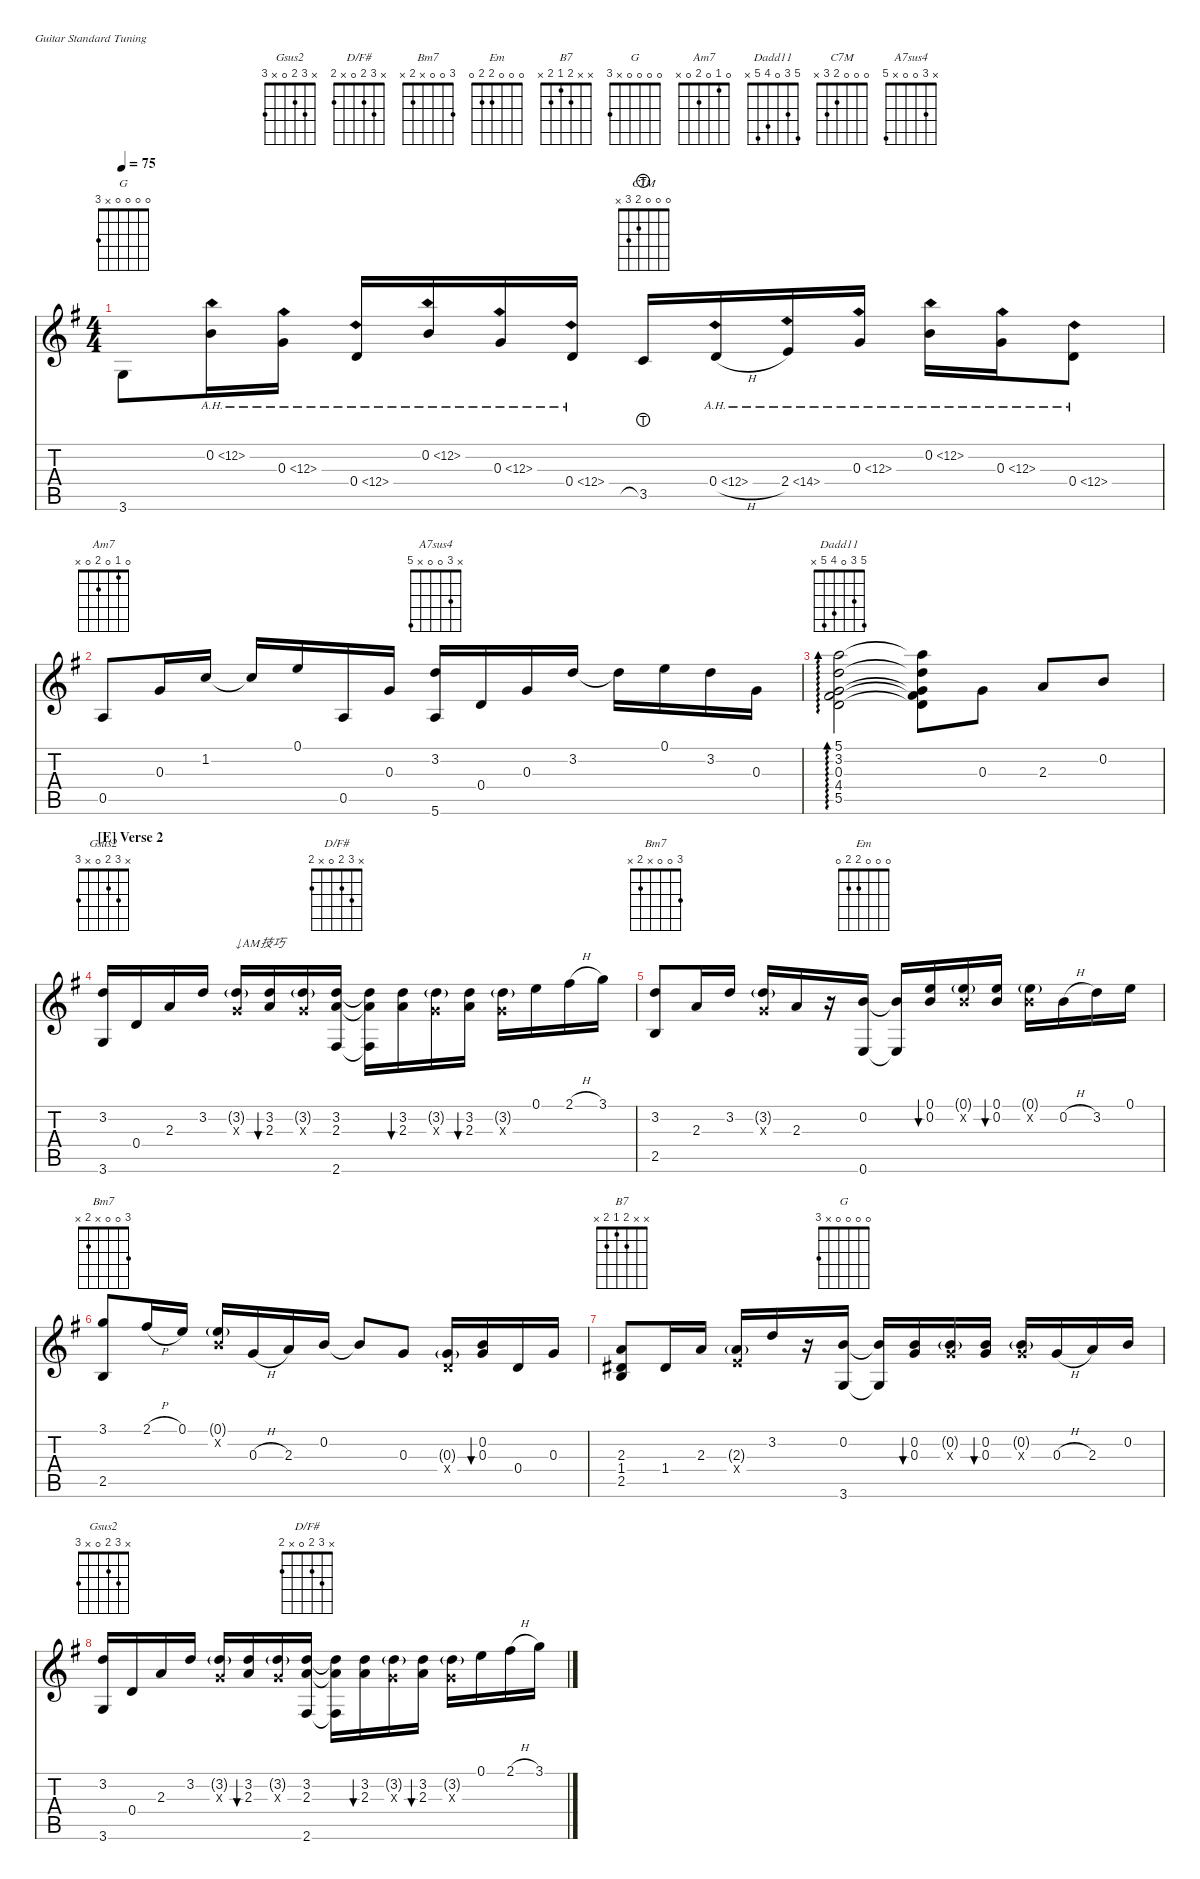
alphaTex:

\defaultSystemsLayout 4
\hideDynamics
\bracketExtendMode nobrackets
\singleTrackTrackNamePolicy hidden
\chordDiagramsInScore
\track ("Steel Guitar" "Steel Guit") {instrument acousticguitarsteel}
\staff {score tabs}
\tuning (E4 B3 G3 D3 A2 E2)
\chord ("Gsus2" x 3 2 0 x 3) {showfingering false}
\chord ("D/F#" x 3 2 0 x 2) {showfingering false}
\chord ("Bm7" x 3 2 0 2 x) {showfingering false}
\chord ("Em" 0 0 0 2 2 0) {showfingering false}
\chord ("B7" x x 2 1 2 x) {showfingering false}
\chord ("G" 3 0 0 0 2 3) {showfingering false}
\chord ("Am7" 0 1 0 2 0 x) {showfingering false}
\chord ("Dadd11" 5 3 0 4 5 x) {showfingering false}
\chord ("G" 0 0 0 0 x 3) {showfingering false}
\chord ("C7M" 0 0 0 2 3 x) {showfingering false}
\chord ("A7sus4" x 3 0 0 x 5) {showfingering false}
\chord ("Bm7" 3 0 0 x 2 x) {showfingering false}
\ts (4 4)
\tempo 75
\clef g2
\scale
0.333333
\ks g
3.6{acc forcenatural}.8{ch "G" dy mf beam Down} 0.2{ah 12 acc forcenatural}.16{beam Down} 0.3{ah 12 acc forcenatural}.16{beam Down} 0.4{ah 12 acc forcenatural}.16{beam Up} 0.2{ah 12 acc forcenatural}.16{beam Up} 0.3{ah 12 acc forcenatural}.16{beam Up} 0.4{ah 12 acc forcenatural}.16{beam Up} 3.5{lht acc forcenatural}.16{ch "C7M" beam Up} 0.4{ah 12 h acc forcenatural}.16{beam Up} 2.4{ah 12 acc forcenatural}.16{beam Up} 0.3{ah 12 acc forcenatural}.16{beam Up} 0.2{ah 12 acc forcenatural}.16{beam Down} 0.3{ah 12 acc forcenatural}.16{beam Down} 0.4{ah 12 acc forcenatural}.8{beam Down} |
\scale
0.333333 0.5{acc forcenatural}.8{ch "Am7" beam Up} 0.3{acc forcenatural}.16{beam Up} 1.2{acc forcenatural}.16{beam Up} 1.2{t acc forcenatural}.16{beam Up} 0.1{acc forcenatural}.16{beam Up} 0.5{acc forcenatural}.16{beam Up} 0.3{acc forcenatural}.16{beam Up} (3.2{acc forcenatural} 5.6{acc forcenatural}).16{ch "A7sus4" beam Up} 0.4{acc forcenatural}.16{beam Up} 0.3{acc forcenatural}.16{beam Up} 3.2{acc forcenatural}.16{beam Up} 3.2{t acc forcenatural}.16{beam Down} 0.1{acc forcenatural}.16{beam Down} 3.2{acc forcenatural}.16{beam Down} 0.3{acc forcenatural}.16{beam Down} |
\scale
0.335691 (5.1{acc forcenatural} 3.2{acc forcenatural} 5.5{acc forcenatural} 4.4{acc #} 0.3{acc forcenatural}).2{ad 0 ch "Dadd11" beam Down} (5.1{t acc forcenatural} 3.2{t acc forcenatural} 5.5{t acc forcenatural} 4.4{t acc #} 0.3{t acc forcenatural}).8{beam Down} 0.3{acc forcenatural}.8{beam Down} 2.3{acc forcenatural}.8{beam Up} 0.2{acc forcenatural}.8{beam Up} |
\section ("E" "Verse 2")
\scale
0.332154 (3.6{acc forcenatural} 3.2{acc forcenatural}).16{ch "Gsus2" beam Up} 0.4{acc forcenatural}.16{beam Up} 2.3{acc forcenatural}.16{beam Up} 3.2{acc forcenatural}.16{beam Up} (3.2{g acc forcenatural} 0.3{x acc forcenatural}).16{txt "↓AM技巧" beam Up} (3.2{acc forcenatural} 2.3{acc forcenatural}).16{bu 30 beam Up} (3.2{g acc forcenatural} 0.3{x acc forcenatural}).16{beam Up} (3.2{acc forcenatural} 2.6{acc #} 2.3{acc forcenatural}).16{ch "D/F#" beam Up} (3.2{t acc forcenatural} 2.6{t acc #} 2.3{t acc forcenatural}).16{beam Down} (2.3{acc forcenatural} 3.2{acc forcenatural}).16{bu 30 beam Down} (3.2{g acc forcenatural} 0.3{x acc forcenatural}).16{beam Down} (3.2{acc forcenatural} 2.3{acc forcenatural}).16{bu 30 beam Down} (3.2{g acc forcenatural} 0.3{x acc forcenatural}).16{beam Down} 0.1{acc forcenatural}.16{beam Down} 2.1{h acc #}.16{beam Down} 3.1{acc forcenatural}.16{beam Down} |
\scale
0.332154 (3.2{acc forcenatural} 2.5{acc forcenatural}).8{ch "Bm7" beam Up} 2.3{acc forcenatural}.16{beam Up} 3.2{acc forcenatural}.16{beam Up} (3.2{g acc forcenatural} 0.3{x acc forcenatural}).16{beam Up} 2.3{acc forcenatural}.16{beam Up} r.16{beam Up} (0.6{acc forcenatural} 0.2{acc forcenatural}).16{ch "Em" beam Up} (0.6{t acc forcenatural} 0.2{t acc forcenatural}).16{beam Up} (0.1{acc forcenatural} 0.2{acc forcenatural}).16{bu 30 beam Up} (0.1{g acc forcenatural} 0.2{x acc forcenatural}).16{beam Up} (0.1{acc forcenatural} 0.2{acc forcenatural}).16{bu 30 beam Up} (0.1{g acc forcenatural} 0.2{x acc forcenatural}).16{beam Down} 0.2{h acc forcenatural}.16{beam Down} 3.2{acc forcenatural}.16{beam Down} 0.1{acc forcenatural}.16{beam Down} |
\scale
0.335439 (3.1{acc forcenatural} 2.5{acc forcenatural}).8{ch "Bm7" beam Up} 2.1{h acc #}.16{beam Up} 0.1{acc forcenatural}.16{beam Up} (0.1{g acc forcenatural} 0.2{x acc forcenatural}).16{beam Up} 0.3{h acc forcenatural}.16{beam Up} 2.3{acc forcenatural}.16{beam Up} 0.2{acc forcenatural}.16{beam Up} 0.2{t acc forcenatural}.8{beam Up} 0.3{acc forcenatural}.8{beam Up} (0.3{g acc forcenatural} 0.4{x acc forcenatural}).16{beam Up} (0.2{acc forcenatural} 0.3{acc forcenatural}).16{bu 30 beam Up} 0.4{acc forcenatural}.16{beam Up} 0.3{acc forcenatural}.16{beam Up} |
\scale
0.329123 (2.3{acc forcenatural} 1.4{acc #} 2.5{acc forcenatural}).8{ch "B7" beam Up} 1.4{acc #}.16{beam Up} 2.3{acc forcenatural}.16{beam Up} (2.3{g acc forcenatural} 2.4{x acc forcenatural}).16{beam Up} 3.2{acc forcenatural}.16{beam Up} r.16{beam Up} (0.2{acc forcenatural} 3.6{acc forcenatural}).16{ch "G" beam Up} (0.2{t acc forcenatural} 3.6{t acc forcenatural}).16{beam Up} (0.2{acc forcenatural} 0.3{acc forcenatural}).16{bu 30 beam Up} (0.2{g acc forcenatural} 0.3{x acc forcenatural}).16{beam Up} (0.2{acc forcenatural} 0.3{acc forcenatural}).16{bu 30 beam Up} (0.2{g acc forcenatural} 0.3{x acc forcenatural}).16{beam Up} 0.3{h acc forcenatural}.16{beam Up} 2.3{acc forcenatural}.16{beam Up} 0.2{acc forcenatural}.16{beam Up} |
\scale
0.335439 (3.6{acc forcenatural} 3.2{acc forcenatural}).16{ch "Gsus2" beam Up} 0.4{acc forcenatural}.16{beam Up} 2.3{acc forcenatural}.16{beam Up} 3.2{acc forcenatural}.16{beam Up} (3.2{g acc forcenatural} 0.3{x acc forcenatural}).16{beam Up} (3.2{acc forcenatural} 2.3{acc forcenatural}).16{bu 30 beam Up} (3.2{g acc forcenatural} 0.3{x acc forcenatural}).16{beam Up} (3.2{acc forcenatural} 2.6{acc #} 2.3{acc forcenatural}).16{ch "D/F#" beam Up} (3.2{t acc forcenatural} 2.6{t acc #} 2.3{t acc forcenatural}).16{beam Down} (2.3{acc forcenatural} 3.2{acc forcenatural}).16{bu 30 beam Down} (3.2{g acc forcenatural} 0.3{x acc forcenatural}).16{beam Down} (3.2{acc forcenatural} 2.3{acc forcenatural}).16{bu 30 beam Down} (3.2{g acc forcenatural} 0.3{x acc forcenatural}).16{beam Down} 0.1{acc forcenatural}.16{beam Down} 2.1{h acc #}.16{beam Down} 3.1{acc forcenatural}.16{beam Down}
